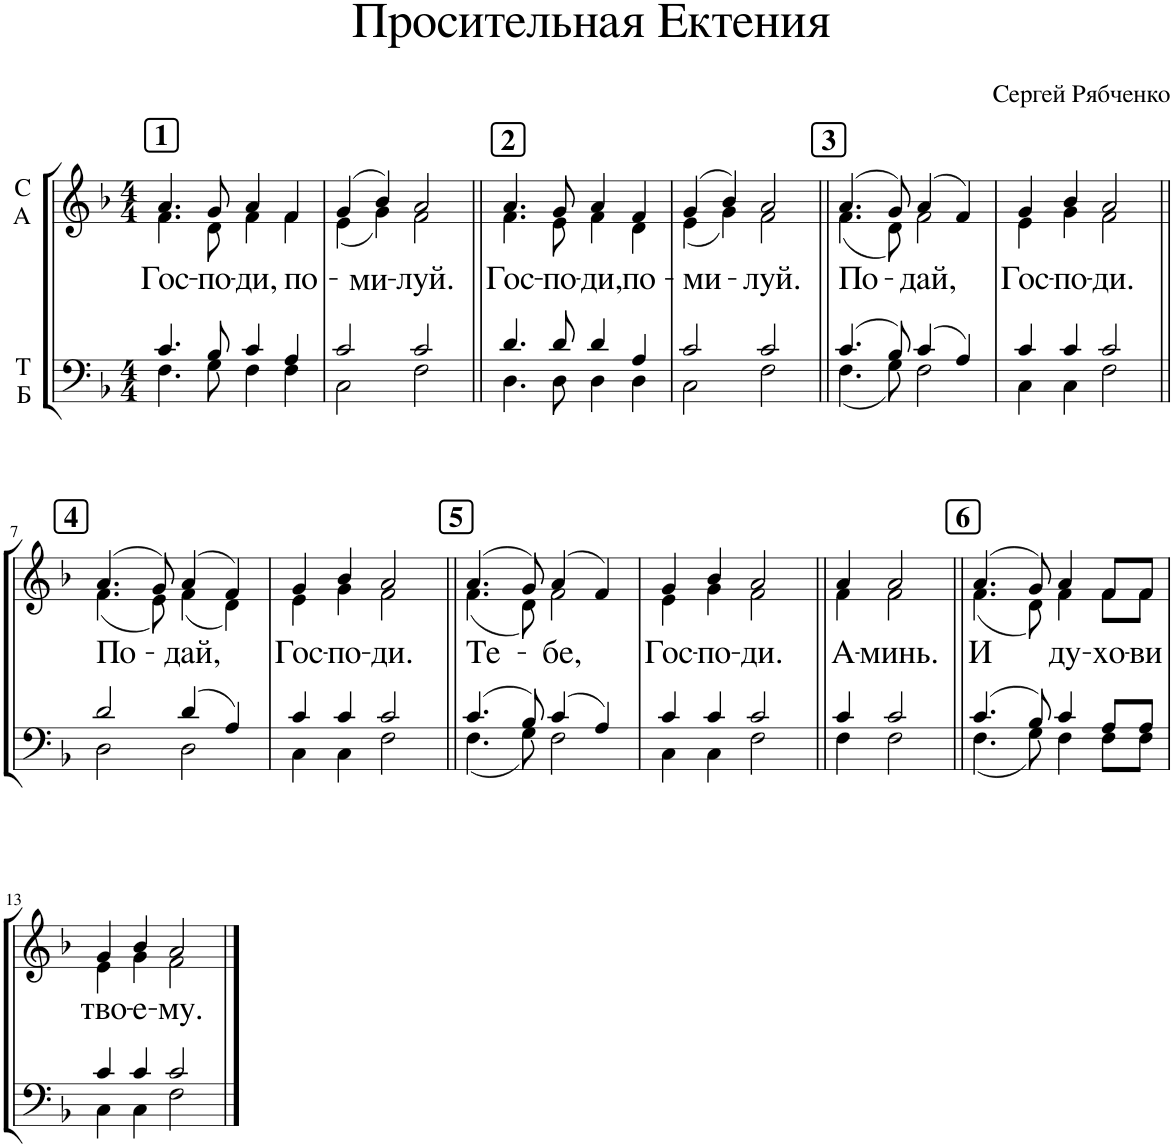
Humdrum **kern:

**kern	**kern	**text
*part2	*part1	*part1
*staff2	*staff1	*staff1
*I"T Б	*I"C A	*
*clefF4	*clefG2	*
*k[b-]	*k[b-]	*
*M4/4	*M4/4	*
!!LO:REH:place=s1:a:B:cj:fs=14:t=1
=1	=1	=1
*^	*^	*
!	!	!	!	!LO:LY:b
4.c/	4.F\	4.a/	4.f\	Гос-
!	!	!	!	!LO:LY:b
8B-/	8G\	8g/	8d\	-по-
!	!	!	!	!LO:LY:b
4c/	4F\	4a/	4f\	-ди,
!	!	!	!	!LO:LY:b
4A/	4F\	4f/	4f\	по-
=2	=2	=2	=2	=2
2c/	2C\	(4g/	(4e\	.
!	!	!	!	!LO:LY:b
.	.	4b-/)	4g\)	ми-
!	!	!	!	!LO:LY:b
2c/	2F\	2a/	2f\	-луй.
!!LO:REH:place=s1:a:B:cj:fs=14:t=2	!!
=3||	=3||	=3||	=3||	=3||
!	!	!	!	!LO:LY:b
4.d/	4.D\	4.a/	4.f\	Гос-
!	!	!	!	!LO:LY:b
8d/	8D\	8g/	8e\	-по-
!	!	!	!	!LO:LY:b
4d/	4D\	4a/	4f\	-ди,
!	!	!	!	!LO:LY:b
4A/	4D\	4f/	4d\	по-
=4	=4	=4	=4	=4
!	!	!	!	!LO:LY:b
2c/	2C\	(4g/	(4e\	-ми-
.	.	4b-/)	4g\)	.
!	!	!	!	!LO:LY:b
2c/	2F\	2a/	2f\	луй.
!!LO:REH:place=s1:a:B:cj:fs=14:t=3	!!
=5||	=5||	=5||	=5||	=5||
!	!	!	!	!LO:LY:b
(4.c/	(4.F\	(4.a/	(4.f\	По-
8B-/)	8G\)	8g/)	8d\)	.
!	!	!	!	!LO:LY:b
(4c/	2F\	(4a/	2f\	-дай,
4A/)	.	4f/)	.	.
=6	=6	=6	=6	=6
!	!	!	!	!LO:LY:b
4c/	4C\	4g/	4e\	Гос-
!	!	!	!	!LO:LY:b
4c/	4C\	4b-/	4g\	по-
!	!	!	!	!LO:LY:b
2c/	2F\	2a/	2f\	-ди.
!!LO:LB:g=z	!!
!!LO:REH:place=s1:a:B:cj:fs=14:t=4	!!
=7||	=7||	=7||	=7||	=7||
!	!	!	!	!LO:LY:b
2d/	2D\	(4.a/	(4.f\	По-
.	.	8g/)	8e\)	.
!	!	!	!	!LO:LY:b
(4d/	2D\	(4a/	(4f\	-дай,
4A/)	.	4f/)	4d\)	.
=8	=8	=8	=8	=8
!	!	!	!	!LO:LY:b
4c/	4C\	4g/	4e\	Гос-
!	!	!	!	!LO:LY:b
4c/	4C\	4b-/	4g\	-по-
!	!	!	!	!LO:LY:b
2c/	2F\	2a/	2f\	-ди.
!!LO:REH:place=s1:a:B:cj:fs=14:t=5	!!
=9||	=9||	=9||	=9||	=9||
!	!	!	!	!LO:LY:b
(4.c/	(4.F\	(4.a/	(4.f\	Те-
8B-/)	8G\)	8g/)	8d\)	.
!	!	!	!	!LO:LY:b
(4c/	2F\	(4a/	2f\	-бе,
4A/)	.	4f/)	.	.
=10	=10	=10	=10	=10
!	!	!	!	!LO:LY:b
4c/	4C\	4g/	4e\	Гос-
!	!	!	!	!LO:LY:b
4c/	4C\	4b-/	4g\	-по-
!	!	!	!	!LO:LY:b
2c/	2F\	2a/	2f\	-ди.
=11||	=11||	=11||	=11||	=11||
*M3/4	*	*M3/4	*	*
!	!	!	!	!LO:LY:b
4c/	4F\	4a/	4f\	А-
!	!	!	!	!LO:LY:b
2c/	2F\	2a/	2f\	-минь.
!!LO:REH:place=s1:a:B:cj:fs=14:t=6	!!
=12||	=12||	=12||	=12||	=12||
*M4/4	*	*M4/4	*	*
!	!	!	!	!LO:LY:b
(4.c/	(4.F\	(4.a/	(4.f\	И
8B-/)	8G\)	8g/)	8d\)	.
!	!	!	!	!LO:LY:b
4c/	4F\	4a/	4f\	ду-
!	!	!	!	!LO:LY:b
8A/L	8F\L	8f/L	8f\L	-хо-
!	!	!	!	!LO:LY:b
8A/J	8F\J	8f/J	8f\J	-ви
!!LO:LB:g=z	!!
=13	=13	=13	=13	=13
!	!	!	!	!LO:LY:b
4c/	4C\	4g/	4e\	тво-
!	!	!	!	!LO:LY:b
4c/	4C\	4b-/	4g\	-е-
!	!	!	!	!LO:LY:b
2c/	2F\	2a/	2f\	-му.
*v	*v	*	*	*
*	*v	*v	*
==	==	==
*-	*-	*-
